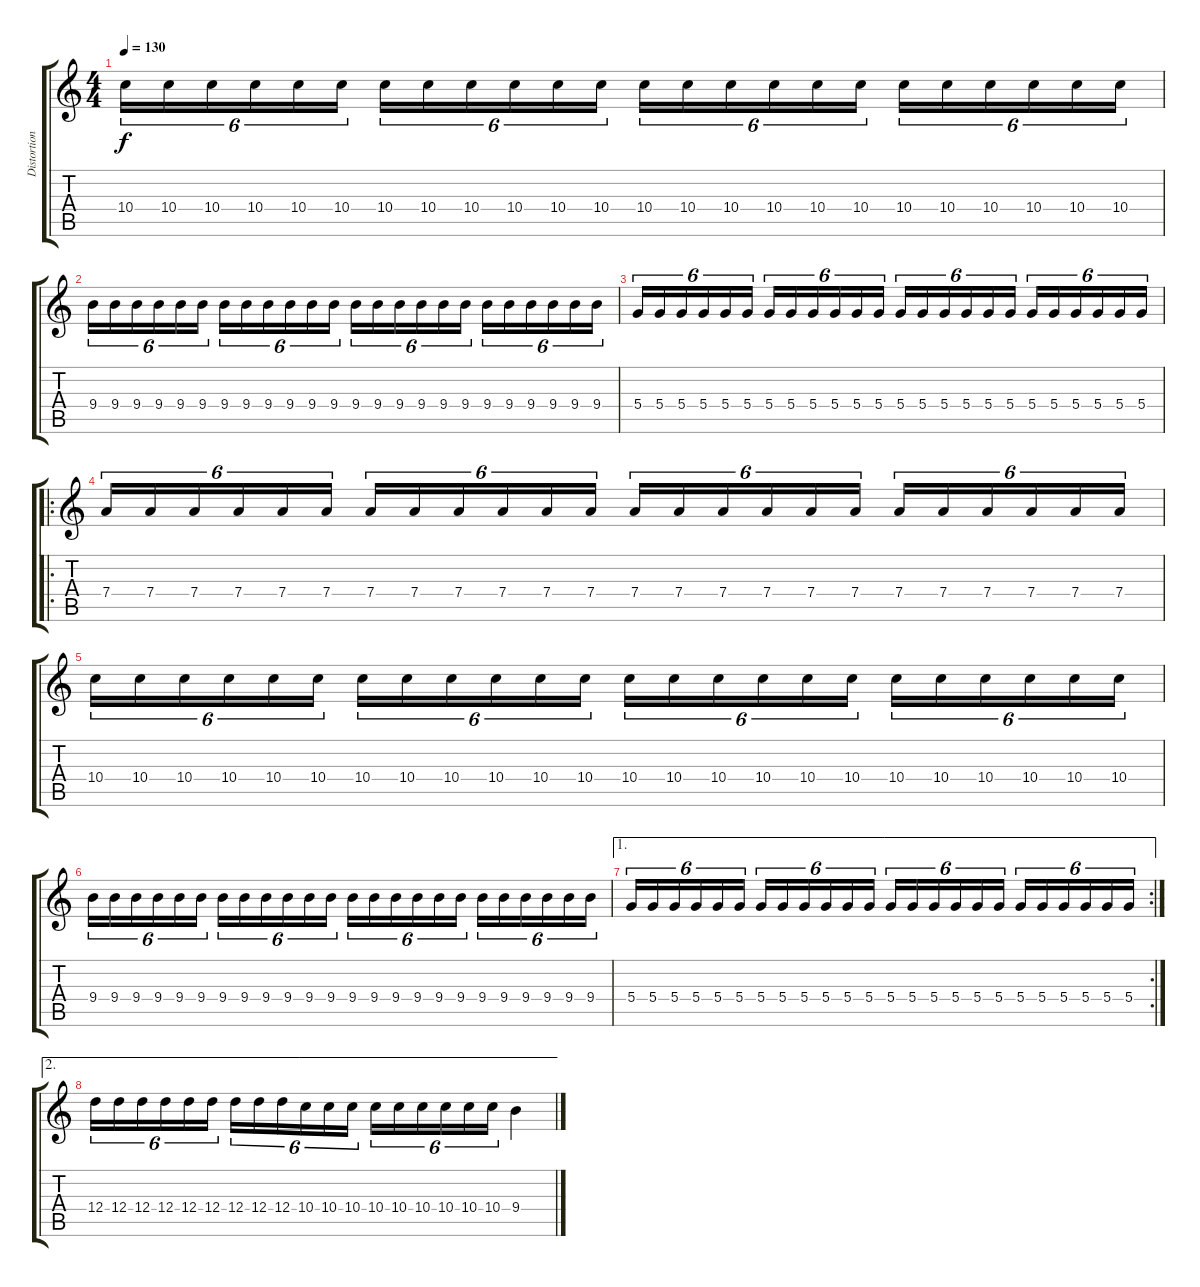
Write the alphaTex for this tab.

\track ("Distortion Guitar" "Distortion") {instrument distortionguitar}
\staff {score tabs}
\tuning (E4 B3 G3 D3 A2 E2) {hide}
\ts (4 4)
\tempo 130
\clef g2
\ks c
10.4.16{tu (6 4) dy f} 10.4.16{tu (6 4)} 10.4.16{tu (6 4)} 10.4.16{tu (6 4)} 10.4.16{tu (6 4)} 10.4.16{tu (6 4)} 10.4.16{tu (6 4)} 10.4.16{tu (6 4)} 10.4.16{tu (6 4)} 10.4.16{tu (6 4)} 10.4.16{tu (6 4)} 10.4.16{tu (6 4)} 10.4.16{tu (6 4)} 10.4.16{tu (6 4)} 10.4.16{tu (6 4)} 10.4.16{tu (6 4)} 10.4.16{tu (6 4)} 10.4.16{tu (6 4)} 10.4.16{tu (6 4)} 10.4.16{tu (6 4)} 10.4.16{tu (6 4)} 10.4.16{tu (6 4)} 10.4.16{tu (6 4)} 10.4.16{tu (6 4)} |
9.4.16{tu (6 4)} 9.4.16{tu (6 4)} 9.4.16{tu (6 4)} 9.4.16{tu (6 4)} 9.4.16{tu (6 4)} 9.4.16{tu (6 4)} 9.4.16{tu (6 4)} 9.4.16{tu (6 4)} 9.4.16{tu (6 4)} 9.4.16{tu (6 4)} 9.4.16{tu (6 4)} 9.4.16{tu (6 4)} 9.4.16{tu (6 4)} 9.4.16{tu (6 4)} 9.4.16{tu (6 4)} 9.4.16{tu (6 4)} 9.4.16{tu (6 4)} 9.4.16{tu (6 4)} 9.4.16{tu (6 4)} 9.4.16{tu (6 4)} 9.4.16{tu (6 4)} 9.4.16{tu (6 4)} 9.4.16{tu (6 4)} 9.4.16{tu (6 4)} |
5.4.16{tu (6 4)} 5.4.16{tu (6 4)} 5.4.16{tu (6 4)} 5.4.16{tu (6 4)} 5.4.16{tu (6 4)} 5.4.16{tu (6 4)} 5.4.16{tu (6 4)} 5.4.16{tu (6 4)} 5.4.16{tu (6 4)} 5.4.16{tu (6 4)} 5.4.16{tu (6 4)} 5.4.16{tu (6 4)} 5.4.16{tu (6 4)} 5.4.16{tu (6 4)} 5.4.16{tu (6 4)} 5.4.16{tu (6 4)} 5.4.16{tu (6 4)} 5.4.16{tu (6 4)} 5.4.16{tu (6 4)} 5.4.16{tu (6 4)} 5.4.16{tu (6 4)} 5.4.16{tu (6 4)} 5.4.16{tu (6 4)} 5.4.16{tu (6 4)} |
\ro
7.4.16{tu (6 4)} 7.4.16{tu (6 4)} 7.4.16{tu (6 4)} 7.4.16{tu (6 4)} 7.4.16{tu (6 4)} 7.4.16{tu (6 4)} 7.4.16{tu (6 4)} 7.4.16{tu (6 4)} 7.4.16{tu (6 4)} 7.4.16{tu (6 4)} 7.4.16{tu (6 4)} 7.4.16{tu (6 4)} 7.4.16{tu (6 4)} 7.4.16{tu (6 4)} 7.4.16{tu (6 4)} 7.4.16{tu (6 4)} 7.4.16{tu (6 4)} 7.4.16{tu (6 4)} 7.4.16{tu (6 4)} 7.4.16{tu (6 4)} 7.4.16{tu (6 4)} 7.4.16{tu (6 4)} 7.4.16{tu (6 4)} 7.4.16{tu (6 4)} |
10.4.16{tu (6 4)} 10.4.16{tu (6 4)} 10.4.16{tu (6 4)} 10.4.16{tu (6 4)} 10.4.16{tu (6 4)} 10.4.16{tu (6 4)} 10.4.16{tu (6 4)} 10.4.16{tu (6 4)} 10.4.16{tu (6 4)} 10.4.16{tu (6 4)} 10.4.16{tu (6 4)} 10.4.16{tu (6 4)} 10.4.16{tu (6 4)} 10.4.16{tu (6 4)} 10.4.16{tu (6 4)} 10.4.16{tu (6 4)} 10.4.16{tu (6 4)} 10.4.16{tu (6 4)} 10.4.16{tu (6 4)} 10.4.16{tu (6 4)} 10.4.16{tu (6 4)} 10.4.16{tu (6 4)} 10.4.16{tu (6 4)} 10.4.16{tu (6 4)} |
9.4.16{tu (6 4)} 9.4.16{tu (6 4)} 9.4.16{tu (6 4)} 9.4.16{tu (6 4)} 9.4.16{tu (6 4)} 9.4.16{tu (6 4)} 9.4.16{tu (6 4)} 9.4.16{tu (6 4)} 9.4.16{tu (6 4)} 9.4.16{tu (6 4)} 9.4.16{tu (6 4)} 9.4.16{tu (6 4)} 9.4.16{tu (6 4)} 9.4.16{tu (6 4)} 9.4.16{tu (6 4)} 9.4.16{tu (6 4)} 9.4.16{tu (6 4)} 9.4.16{tu (6 4)} 9.4.16{tu (6 4)} 9.4.16{tu (6 4)} 9.4.16{tu (6 4)} 9.4.16{tu (6 4)} 9.4.16{tu (6 4)} 9.4.16{tu (6 4)} |
\ae 1
\rc 2
5.4.16{tu (6 4)} 5.4.16{tu (6 4)} 5.4.16{tu (6 4)} 5.4.16{tu (6 4)} 5.4.16{tu (6 4)} 5.4.16{tu (6 4)} 5.4.16{tu (6 4)} 5.4.16{tu (6 4)} 5.4.16{tu (6 4)} 5.4.16{tu (6 4)} 5.4.16{tu (6 4)} 5.4.16{tu (6 4)} 5.4.16{tu (6 4)} 5.4.16{tu (6 4)} 5.4.16{tu (6 4)} 5.4.16{tu (6 4)} 5.4.16{tu (6 4)} 5.4.16{tu (6 4)} 5.4.16{tu (6 4)} 5.4.16{tu (6 4)} 5.4.16{tu (6 4)} 5.4.16{tu (6 4)} 5.4.16{tu (6 4)} 5.4.16{tu (6 4)} |
\ae 2
12.4.16{tu (6 4)} 12.4.16{tu (6 4)} 12.4.16{tu (6 4)} 12.4.16{tu (6 4)} 12.4.16{tu (6 4)} 12.4.16{tu (6 4)} 12.4.16{tu (6 4)} 12.4.16{tu (6 4)} 12.4.16{tu (6 4)} 10.4.16{tu (6 4)} 10.4.16{tu (6 4)} 10.4.16{tu (6 4)} 10.4.16{tu (6 4)} 10.4.16{tu (6 4)} 10.4.16{tu (6 4)} 10.4.16{tu (6 4)} 10.4.16{tu (6 4)} 10.4.16{tu (6 4)} 9.4.4
